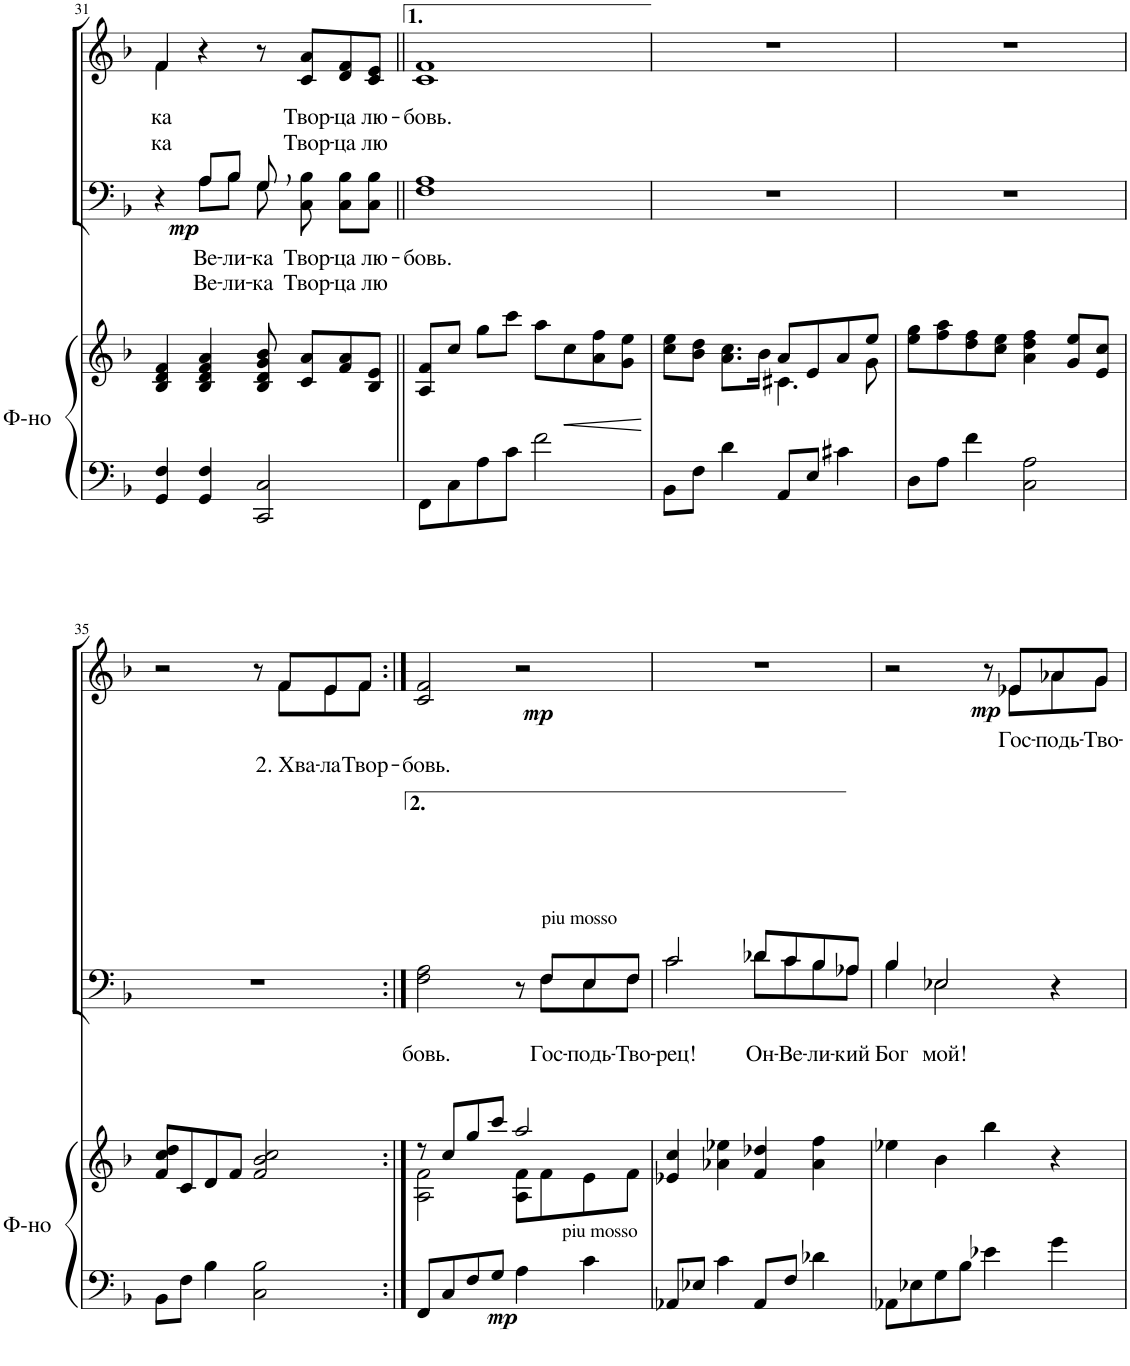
**kern	**kern	**dynam	**kern	**text	**text	**dynam	**kern	**text	**text	**text	**dynam
*part3	*part3	*part3	*part2	*part2	*part2	*part2	*part1	*part1	*part1	*part1	*part1
*staff4	*staff3	*staff3/4	*staff2	*staff2	*staff2	*staff2	*staff1	*staff1	*staff1	*staff1	*staff1
*I"Ф-но	*	*	*I"Бас	*	*	*	*I"Сопрано	*	*	*	*
!!LO:PB:g=z
*clefF4	*clefG2	*	*clefF4	*	*	*	*clefG2	*	*	*	*
*k[b-]	*k[b-]	*	*k[b-]	*	*	*	*k[b-]	*	*	*	*
*M4/4	*M4/4	*	*M4/4	*	*	*	*M4/4	*	*	*	*
=31	=31	=31	=31	=31	=31	=31	=31	=31	=31	=31	=31
*	*	*	*^	*	*	*	*	*	*	*	*
!	!	!	!	!	!	!	!	!	!	!LO:LY:b	!LO:LY:b	!
*	*	*	*	*	*	*	*	*^	*	*	*	*
4GG/ 4F/	4B-/ 4d/ 4f/	.	4r	4ryy	.	.	.	4f/	4f\	.	-ка	-ка	.
!	!	!	!	!	!LO:LY:b	!LO:LY:b	!LO:DY:b	!	!	!	!	!	!
4GG/ 4F/	4B-/ 4d/ 4f/ 4a/	.	8A/L	8A\L	Ве-	Ве-	mp	4r	2.ryy	.	.	.	.
!	!	!	!	!	!LO:LY:b	!LO:LY:b	!	!	!	!	!	!	!
.	.	.	8B-/J	8B-\J	-ли-	-ли-	.	.	.	.	.	.	.
!	!	!	!	!	!LO:LY:b	!LO:LY:b	!	!	!	!	!	!	!
2CC/ 2C/	8B-/ 8d/ 8g/ 8b-/	.	8G,/	8G\	-ка	-ка	.	8r	.	.	.	.	.
!	!	!	!	!	!LO:LY:b	!LO:LY:b	!	!	!	!	!LO:LY:b	!LO:LY:b	!
.	8c/ 8a/L	.	8C\ 8B-\	4.ryy	Твор-	Твор-	.	8c/ 8a/L	.	.	Твор-	Твор-	.
!	!	!	!	!	!LO:LY:b	!LO:LY:b	!	!	!	!	!LO:LY:b	!LO:LY:b	!
.	8f/ 8a/	.	8C\ 8B-\L	.	-ца	-ца	.	8d/ 8f/	.	.	-ца	-ца	.
!	!	!	!	!	!LO:LY:b	!LO:LY:b	!	!	!	!	!LO:LY:b	!LO:LY:b	!
.	8B-/ 8e/J	.	8C\ 8B-\J	.	лю-	лю	.	8c/ 8e/J	.	.	лю-	лю	.
*	*	*	*v	*v	*	*	*	*	*	*	*	*	*
*	*	*	*	*	*	*	*v	*v	*	*	*	*
=32||	=32||	=32||	=32||	=32||	=32||	=32||	=32||	=32||	=32||	=32||	=32||
!	!	!	!	!LO:LY:b	!	!	!	!	!LO:LY:b	!	!
8FF\L	8A/ 8f/L	.	1F 1A	-бовь.	.	.	1c 1f	.	-бовь.	.	.
8C\	8cc/J	.	.	.	.	.	.	.	.	.	.
8A\	8gg\L	.	.	.	.	.	.	.	.	.	.
8c\J	8ccc\J	.	.	.	.	.	.	.	.	.	.
2f\	8aa\L	.	.	.	.	.	.	.	.	.	.
!	!	!LO:HP:b	!	!	!	!	!	!	!	!	!
.	8cc\	<	.	.	.	.	.	.	.	.	.
.	8a\ 8ff\	.	.	.	.	.	.	.	.	.	.
.	8g\ 8ee\J	.	.	.	.	.	.	.	.	.	.
.	.	[	.	.	.	.	.	.	.	.	.
=33	=33	=33	=33	=33	=33	=33	=33	=33	=33	=33	=33
*	*^	*	*	*	*	*	*	*	*	*	*
8BB-\L	8cc\ 8ee\L	2ryy	.	1r	.	.	.	1r	.	.	.	.
8F\J	8b-\ 8dd\J	.	.	.	.	.	.	.	.	.	.	.
4d\	8.a\ 8.cc\L	.	.	.	.	.	.	.	.	.	.	.
.	16b-\Jk	.	.	.	.	.	.	.	.	.	.	.
8AA/L	8a/L	4.c#X\	.	.	.	.	.	.	.	.	.	.
8E/J	8e/	.	.	.	.	.	.	.	.	.	.	.
4c#X\	8a/	.	.	.	.	.	.	.	.	.	.	.
.	8ee/J	8g\	.	.	.	.	.	.	.	.	.	.
*	*v	*v	*	*	*	*	*	*	*	*	*	*
=34	=34	=34	=34	=34	=34	=34	=34	=34	=34	=34	=34
8D\L	8ee\ 8gg\L	.	1r	.	.	.	1r	.	.	.	.
8A\J	8ff\ 8aa\	.	.	.	.	.	.	.	.	.	.
4f\	8dd\ 8ff\	.	.	.	.	.	.	.	.	.	.
.	8cc\ 8ee\J	.	.	.	.	.	.	.	.	.	.
2C\ 2A\	4a\ 4dd\ 4ff\	.	.	.	.	.	.	.	.	.	.
.	8g/ 8ee/L	.	.	.	.	.	.	.	.	.	.
.	8e/ 8cc/J	.	.	.	.	.	.	.	.	.	.
!!LO:LB:g=z
=35	=35	=35	=35	=35	=35	=35	=35	=35	=35	=35	=35
*	*	*	*	*	*	*	*^	*	*	*	*
8BB-\L	8f/ 8cc/ 8dd/L	.	1r	.	.	.	2r	8ryy	.	.	.	.
*	*	*	*	*	*	*	*v	*v	*	*	*	*
8F\J	8c/	.	.	.	.	.	.	.	.	.	.
4B-\	8d/	.	.	.	.	.	.	.	.	.	.
.	8f/J	.	.	.	.	.	.	.	.	.	.
2C\ 2B-\	2f/ 2b-/ 2cc/	.	.	.	.	.	8r	.	.	.	.
!	!	!	!	!	!	!	!	!	!	!LO:LY:b	!
*	*	*	*	*	*	*	*^	*	*	*	*
.	.	.	.	.	.	.	8f/L	8f\L	.	.	2. Хва-	.
!	!	!	!	!	!	!	!	!	!	!	!LO:LY:b	!
.	.	.	.	.	.	.	8e/	8e\	.	.	-ла	.
!	!	!	!	!	!	!	!	!	!	!	!LO:LY:b	!
.	.	.	.	.	.	.	8f/J	8f\J	.	.	Твор-	.
=36:|!	=36:|!	=36:|!	=36:|!	=36:|!	=36:|!	=36:|!	=36:|!	=36:|!	=36:|!	=36:|!	=36:|!	=36:|!
*	*^	*	*	*	*	*	*	*	*	*	*	*
!	!	!	!	!	!	!LO:LY:b	!	!	!	!	!	!LO:LY:b	!
*	*	*	*	*^	*	*	*	*v	*v	*	*	*	*
8FF/L	8r	2A\ 2f\	.	2F\ 2A\	8ryy	.	бовь.	.	2c/ 2f/	.	.	-бовь.	.
*	*	*	*	*v	*v	*	*	*	*	*	*	*	*
8C/	8cc/L	.	.	.	.	.	.	.	.	.	.	.
8F/	8gg/	.	.	.	.	.	.	.	.	.	.	.
8G/J	8ccc/J	.	.	.	.	.	.	.	.	.	.	.
!	!	!	!LO:DY:b=2	!	!	!	!	!	!	!	!	!LO:DY:b
4A\	2aa/	8A\ 8f\L	mp	8r	.	.	.	2r	.	.	.	mp
!	!	!	!	!LO:TX:a:t=piu mosso	!	!	!	!	!	!	!	!
!	!	!LO:TX:b:t=piu mosso	!	!	!	!	!	!	!	!	!	!
!	!	!	!	!	!	!LO:LY:b	!	!	!	!	!	!
*	*	*	*	*^	*	*	*	*	*	*	*	*
.	.	8f\	.	8F/L	8F\L	.	Гос-	.	.	.	.	.	.
!	!	!	!	!	!	!	!LO:LY:b	!	!	!	!	!	!
4c\	.	8e\	.	8E/	8E\	.	-подь-	.	.	.	.	.	.
!	!	!	!	!	!	!	!LO:LY:b	!	!	!	!	!	!
.	.	8f\J	.	8F/J	8F\J	.	-Тво-	.	.	.	.	.	.
=37	=37	=37	=37	=37	=37	=37	=37	=37	=37	=37	=37	=37	=37
!	!	!	!	!	!	!	!LO:LY:b	!	!	!	!	!	!
*	*v	*v	*	*	*	*	*	*	*	*	*	*	*
8AA-X/L	4e-X/ 4cc/	.	2c/	2c\	.	-рец!	.	1r	.	.	.	.
8E-X/J	.	.	.	.	.	.	.	.	.	.	.	.
4c\	4a-X\ 4ee-X\	.	.	.	.	.	.	.	.	.	.	.
!	!	!	!	!	!	!LO:LY:b	!	!	!	!	!	!
8AA-/L	4f/ 4dd-X/	.	8d-X/L	8d-\L	.	Он-	.	.	.	.	.	.
!	!	!	!	!	!	!LO:LY:b	!	!	!	!	!	!
8F/J	.	.	8c/	8c\	.	-Ве-	.	.	.	.	.	.
!	!	!	!	!	!	!LO:LY:b	!	!	!	!	!	!
4d-X\	4a-\ 4ff\	.	8B-/	8B-\	.	-ли-	.	.	.	.	.	.
!	!	!	!	!	!	!LO:LY:b	!	!	!	!	!	!
.	.	.	8A-X/J	8A-\J	.	-кий	.	.	.	.	.	.
=38	=38	=38	=38	=38	=38	=38	=38	=38	=38	=38	=38	=38
!	!	!	!	!	!	!LO:LY:b	!	!	!	!	!	!
*	*	*	*	*	*	*	*	*^	*	*	*	*
8AA-X\L	4ee-X\	.	4B-/	4B-\	.	Бог	.	2r	8ryy	.	.	.	.
*	*	*	*	*	*	*	*	*v	*v	*	*	*	*
8E-X\	.	.	.	.	.	.	.	.	.	.	.	.
!	!	!	!	!	!	!LO:LY:b	!	!	!	!	!	!
8G\	4b-\	.	2E-X/	2E-\	.	мой!	.	.	.	.	.	.
8B-\J	.	.	.	.	.	.	.	.	.	.	.	.
!	!	!	!	!	!	!	!	!	!	!	!	!LO:DY:b
4e-X\	4bb-\	.	.	.	.	.	.	8r	.	.	.	mp
!	!	!	!	!	!	!	!	!	!	!LO:LY:b	!	!
*	*	*	*	*	*	*	*	*^	*	*	*	*
.	.	.	.	.	.	.	.	8e-X/L	8e-\L	.	Гос-	.	.
!	!	!	!	!	!	!	!	!	!	!	!LO:LY:b	!	!
4g\	4r	.	4r	4ryy	.	.	.	8a-X/	8a-\	.	-подь-	.	.
!	!	!	!	!	!	!	!	!	!	!	!LO:LY:b	!	!
.	.	.	.	.	.	.	.	8g/J	8g\J	.	-Тво-	.	.
*	*	*	*v	*v	*	*	*	*	*	*	*	*	*
*	*	*	*	*	*	*	*v	*v	*	*	*	*
=	=	=	=	=	=	=	=	=	=	=	=
*-	*-	*-	*-	*-	*-	*-	*-	*-	*-	*-	*-
